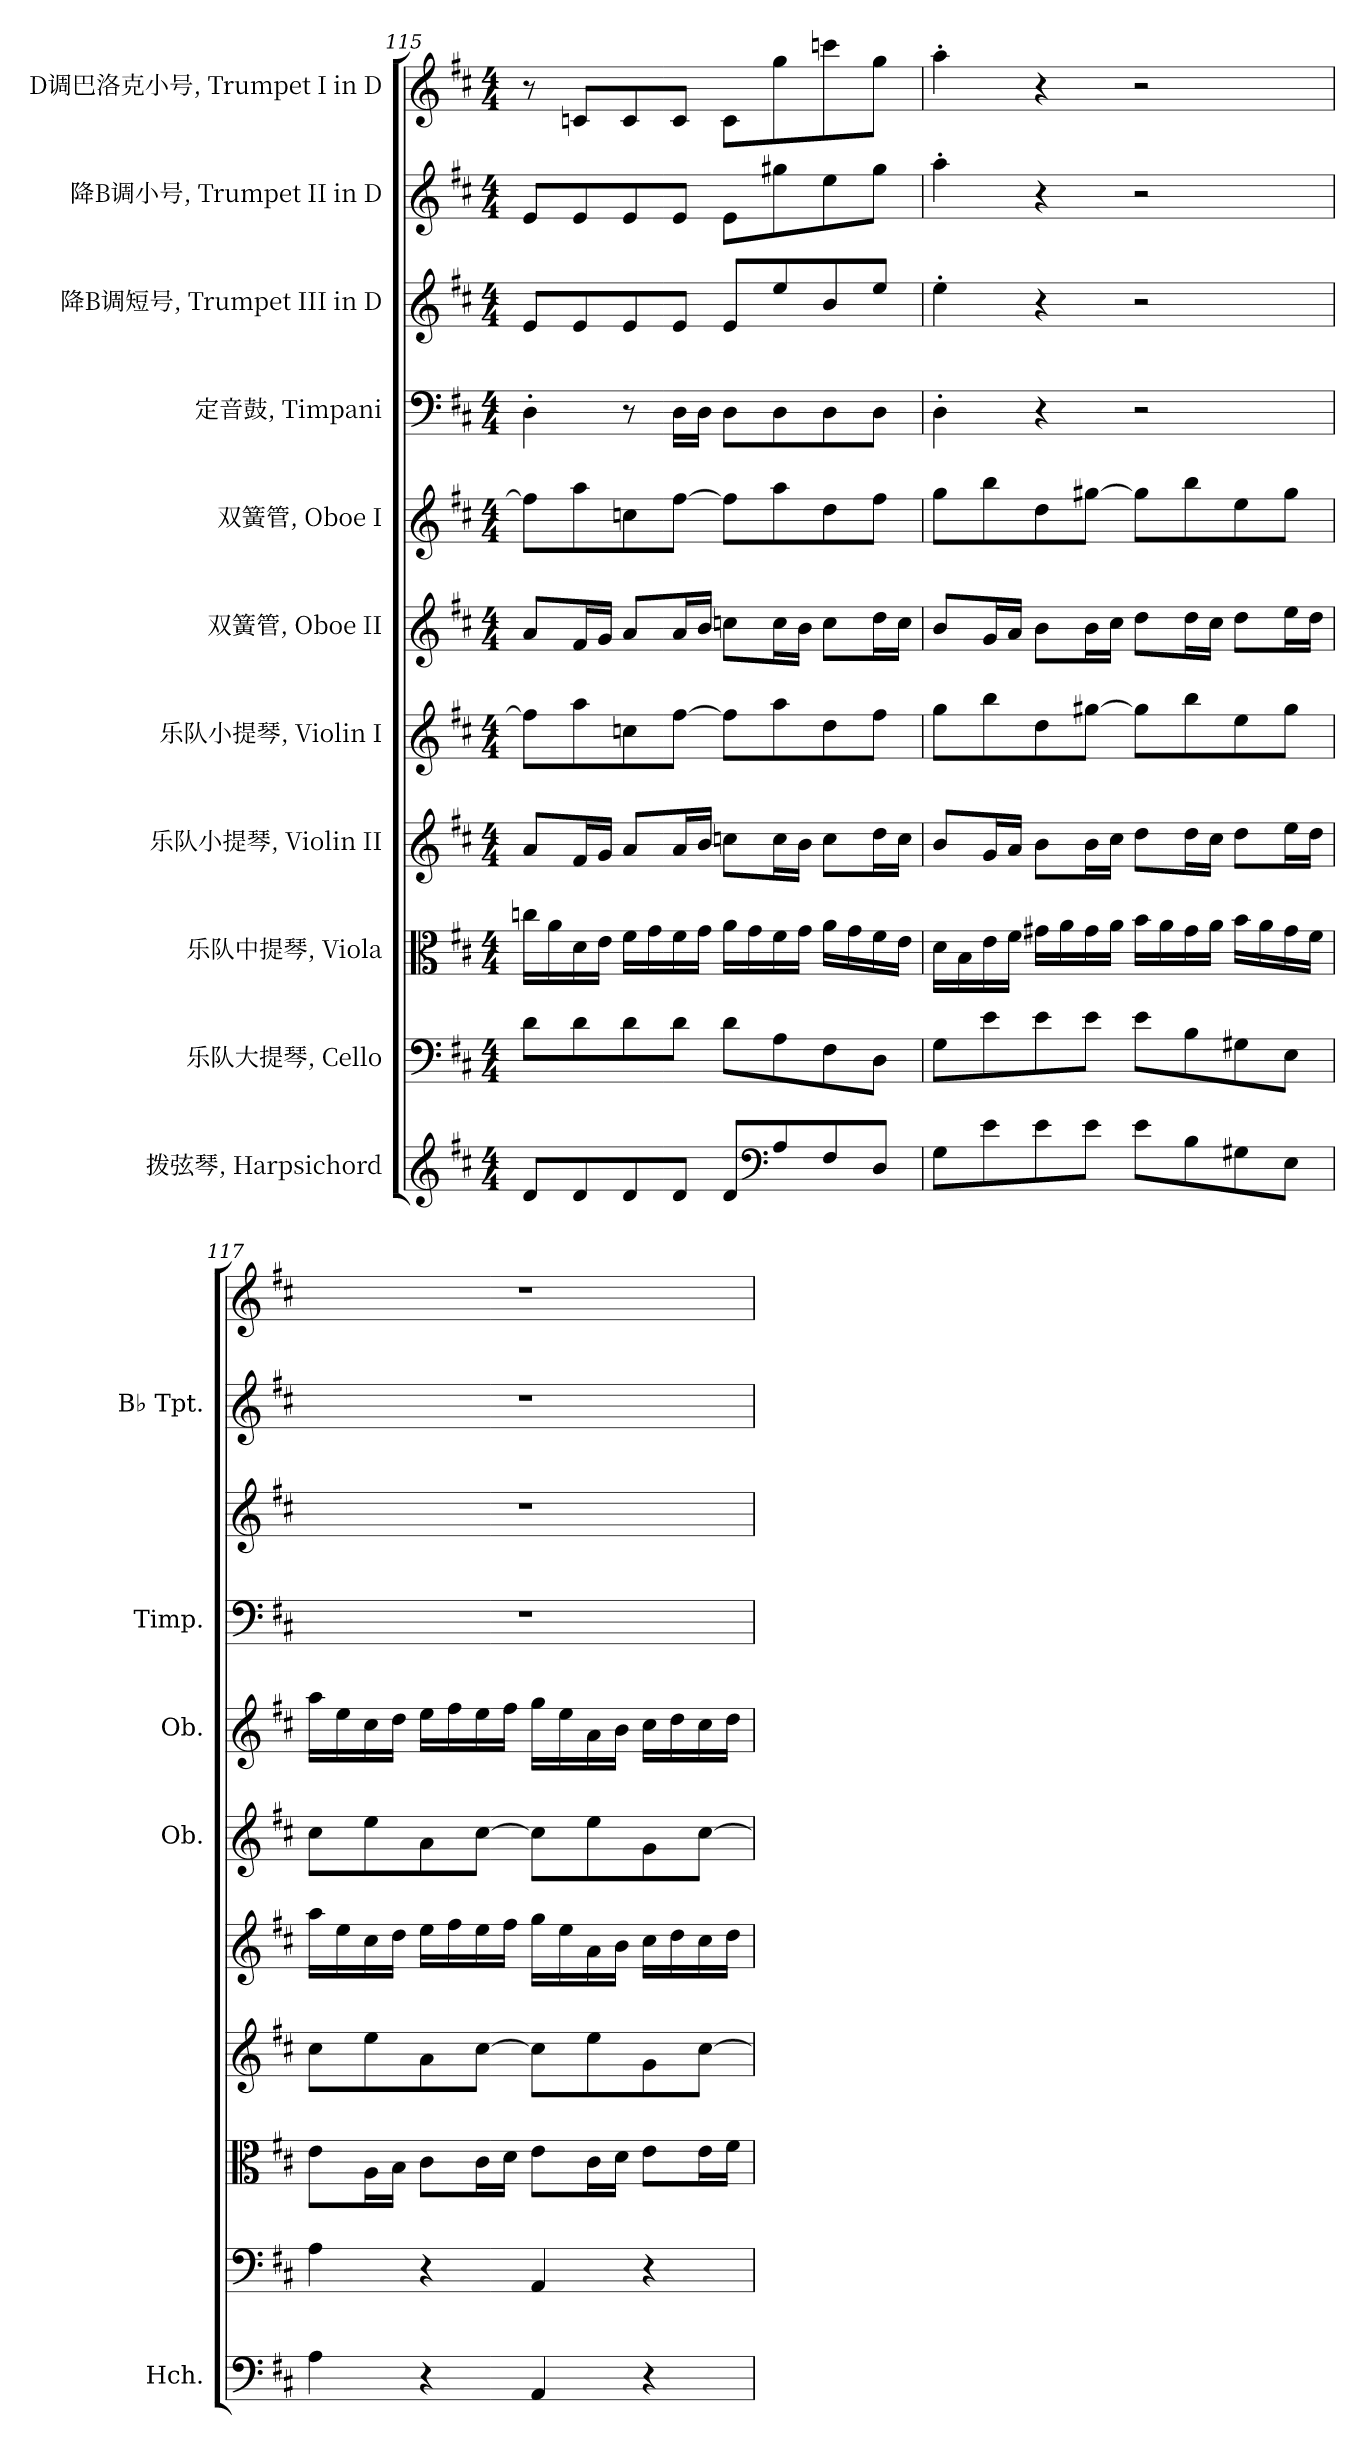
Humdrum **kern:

**kern	**kern	**kern	**kern	**kern	**kern	**kern	**kern	**kern	**kern	**kern
*part11	*part10	*part9	*part8	*part7	*part6	*part5	*part4	*part3	*part2	*part1
*staff11	*staff10	*staff9	*staff8	*staff7	*staff6	*staff5	*staff4	*staff3	*staff2	*staff1
*I"拨弦琴, Harpsichord	*I"乐队大提琴, Cello	*I"乐队中提琴, Viola	*I"乐队小提琴, Violin II	*I"乐队小提琴, Violin I	*I"双簧管, Oboe II	*I"双簧管, Oboe I	*I"定音鼓, Timpani	*I"降B调短号, Trumpet III in D	*I"降B调小号, Trumpet II in D	*I"D调巴洛克小号, Trumpet I in D
*I'Hch.	*	*	*	*	*I'Ob.	*I'Ob.	*I'Timp.	*	*I'B♭ Tpt.	*
!!LO:PB:g=z
*clefG2	*clefF4	*clefC3	*clefG2	*clefG2	*clefG2	*clefG2	*clefF4	*clefG2	*clefG2	*clefG2
*	*	*	*	*	*	*	*	*ITrd1c2	*ITrd1c2	*ITrd-1c-2
*k[f#c#]	*k[f#c#]	*k[f#c#]	*k[f#c#]	*k[f#c#]	*k[f#c#]	*k[f#c#]	*k[f#c#]	*k[]	*k[]	*k[f#c#g#d#]
*M4/4	*M4/4	*M4/4	*M4/4	*M4/4	*M4/4	*M4/4	*M4/4	*M4/4	*M4/4	*M4/4
=115	=115	=115	=115	=115	=115	=115	=115	=115	=115	=115
8d/L	8d\L	16ccn\LL	8a/L	8ff#\L]	8a/L	8ff#\L]	4D'\	8d/L	8d/L	8r
.	.	16a\	.	.	.	.	.	.	.	.
8d/	8d\	16d\	16f#/L	8aa\	16f#/L	8aa\	.	8d/	8d/	8dn/L
.	.	16e\JJ	16g/JJ	.	16g/JJ	.	.	.	.	.
8d/	8d\	16f#\LL	8a/L	8ccn\	8a/L	8ccn\	8r	8d/	8d/	8d/
.	.	16g\	.	.	.	.	.	.	.	.
8d/J	8d\J	16f#\	16a/L	[8ff#\J	16a/L	[8ff#\J	16D\LL	8d/J	8d/J	8d/J
.	.	16g\JJ	16b/JJ	.	16b/JJ	.	16D\JJ	.	.	.
8d/L	8d\L	16a\LL	8ccn\L	8ff#\L]	8ccn\L	8ff#\L]	8D\L	8d/L	8d\L	8d\L
.	.	16g\	.	.	.	.	.	.	.	.
*clefF4	*	*	*	*	*	*	*	*	*	*
8A/	8A\	16f#\	16cc\L	8aa\	16cc\L	8aa\	8D\	8dd/	8ff#X\	8aa\
.	.	16g\JJ	16b\JJ	.	16b\JJ	.	.	.	.	.
8F#/	8F#\	16a\LL	8cc\L	8dd\	8cc\L	8dd\	8D\	8a/	8dd\	8dddn\
.	.	16g\	.	.	.	.	.	.	.	.
8D/J	8D\J	16f#\	16dd\L	8ff#\J	16dd\L	8ff#\J	8D\J	8dd/J	8ff#\J	8aa\J
.	.	16e\JJ	16cc\JJ	.	16cc\JJ	.	.	.	.	.
=116	=116	=116	=116	=116	=116	=116	=116	=116	=116	=116
8G\L	8G\L	16d\LL	8b/L	8gg\L	8b/L	8gg\L	4D'\	4dd'\	4gg'\	4bb'\
.	.	16B\	.	.	.	.	.	.	.	.
8e\	8e\	16e\	16g/L	8bb\	16g/L	8bb\	.	.	.	.
.	.	16f#\JJ	16a/JJ	.	16a/JJ	.	.	.	.	.
8e\	8e\	16g#X\LL	8b\L	8dd\	8b\L	8dd\	4r	4r	4r	4r
.	.	16a\	.	.	.	.	.	.	.	.
8e\J	8e\J	16g#\	16b\L	[8gg#X\J	16b\L	[8gg#X\J	.	.	.	.
.	.	16a\JJ	16cc#\JJ	.	16cc#\JJ	.	.	.	.	.
8e\L	8e\L	16b\LL	8dd\L	8gg#\L]	8dd\L	8gg#\L]	2r	2r	2r	2r
.	.	16a\	.	.	.	.	.	.	.	.
8B\	8B\	16g#\	16dd\L	8bb\	16dd\L	8bb\	.	.	.	.
.	.	16a\JJ	16cc#\JJ	.	16cc#\JJ	.	.	.	.	.
8G#X\	8G#X\	16b\LL	8dd\L	8ee\	8dd\L	8ee\	.	.	.	.
.	.	16a\	.	.	.	.	.	.	.	.
8E\J	8E\J	16g#\	16ee\L	8gg#\J	16ee\L	8gg#\J	.	.	.	.
.	.	16f#\JJ	16dd\JJ	.	16dd\JJ	.	.	.	.	.
!!LO:PB:g=z
=117	=117	=117	=117	=117	=117	=117	=117	=117	=117	=117
4A\	4A\	8e\L	8cc#\L	16aa\LL	8cc#\L	16aa\LL	1r	1r	1r	1r
.	.	.	.	16ee\	.	16ee\	.	.	.	.
.	.	16A\L	8ee\	16cc#\	8ee\	16cc#\	.	.	.	.
.	.	16B\JJ	.	16dd\JJ	.	16dd\JJ	.	.	.	.
4r	4r	8c#\L	8a\	16ee\LL	8a\	16ee\LL	.	.	.	.
.	.	.	.	16ff#\	.	16ff#\	.	.	.	.
.	.	16c#\L	[8cc#\J	16ee\	[8cc#\J	16ee\	.	.	.	.
.	.	16d\JJ	.	16ff#\JJ	.	16ff#\JJ	.	.	.	.
4AA/	4AA/	8e\L	8cc#\L]	16gg\LL	8cc#\L]	16gg\LL	.	.	.	.
.	.	.	.	16ee\	.	16ee\	.	.	.	.
.	.	16c#\L	8ee\	16a\	8ee\	16a\	.	.	.	.
.	.	16d\JJ	.	16b\JJ	.	16b\JJ	.	.	.	.
4r	4r	8e\L	8g\	16cc#\LL	8g\	16cc#\LL	.	.	.	.
.	.	.	.	16dd\	.	16dd\	.	.	.	.
.	.	16e\L	[8cc#\J	16cc#\	[8cc#\J	16cc#\	.	.	.	.
.	.	16f#\JJ	.	16dd\JJ	.	16dd\JJ	.	.	.	.
=	=	=	=	=	=	=	=	=	=	=
*-	*-	*-	*-	*-	*-	*-	*-	*-	*-	*-
